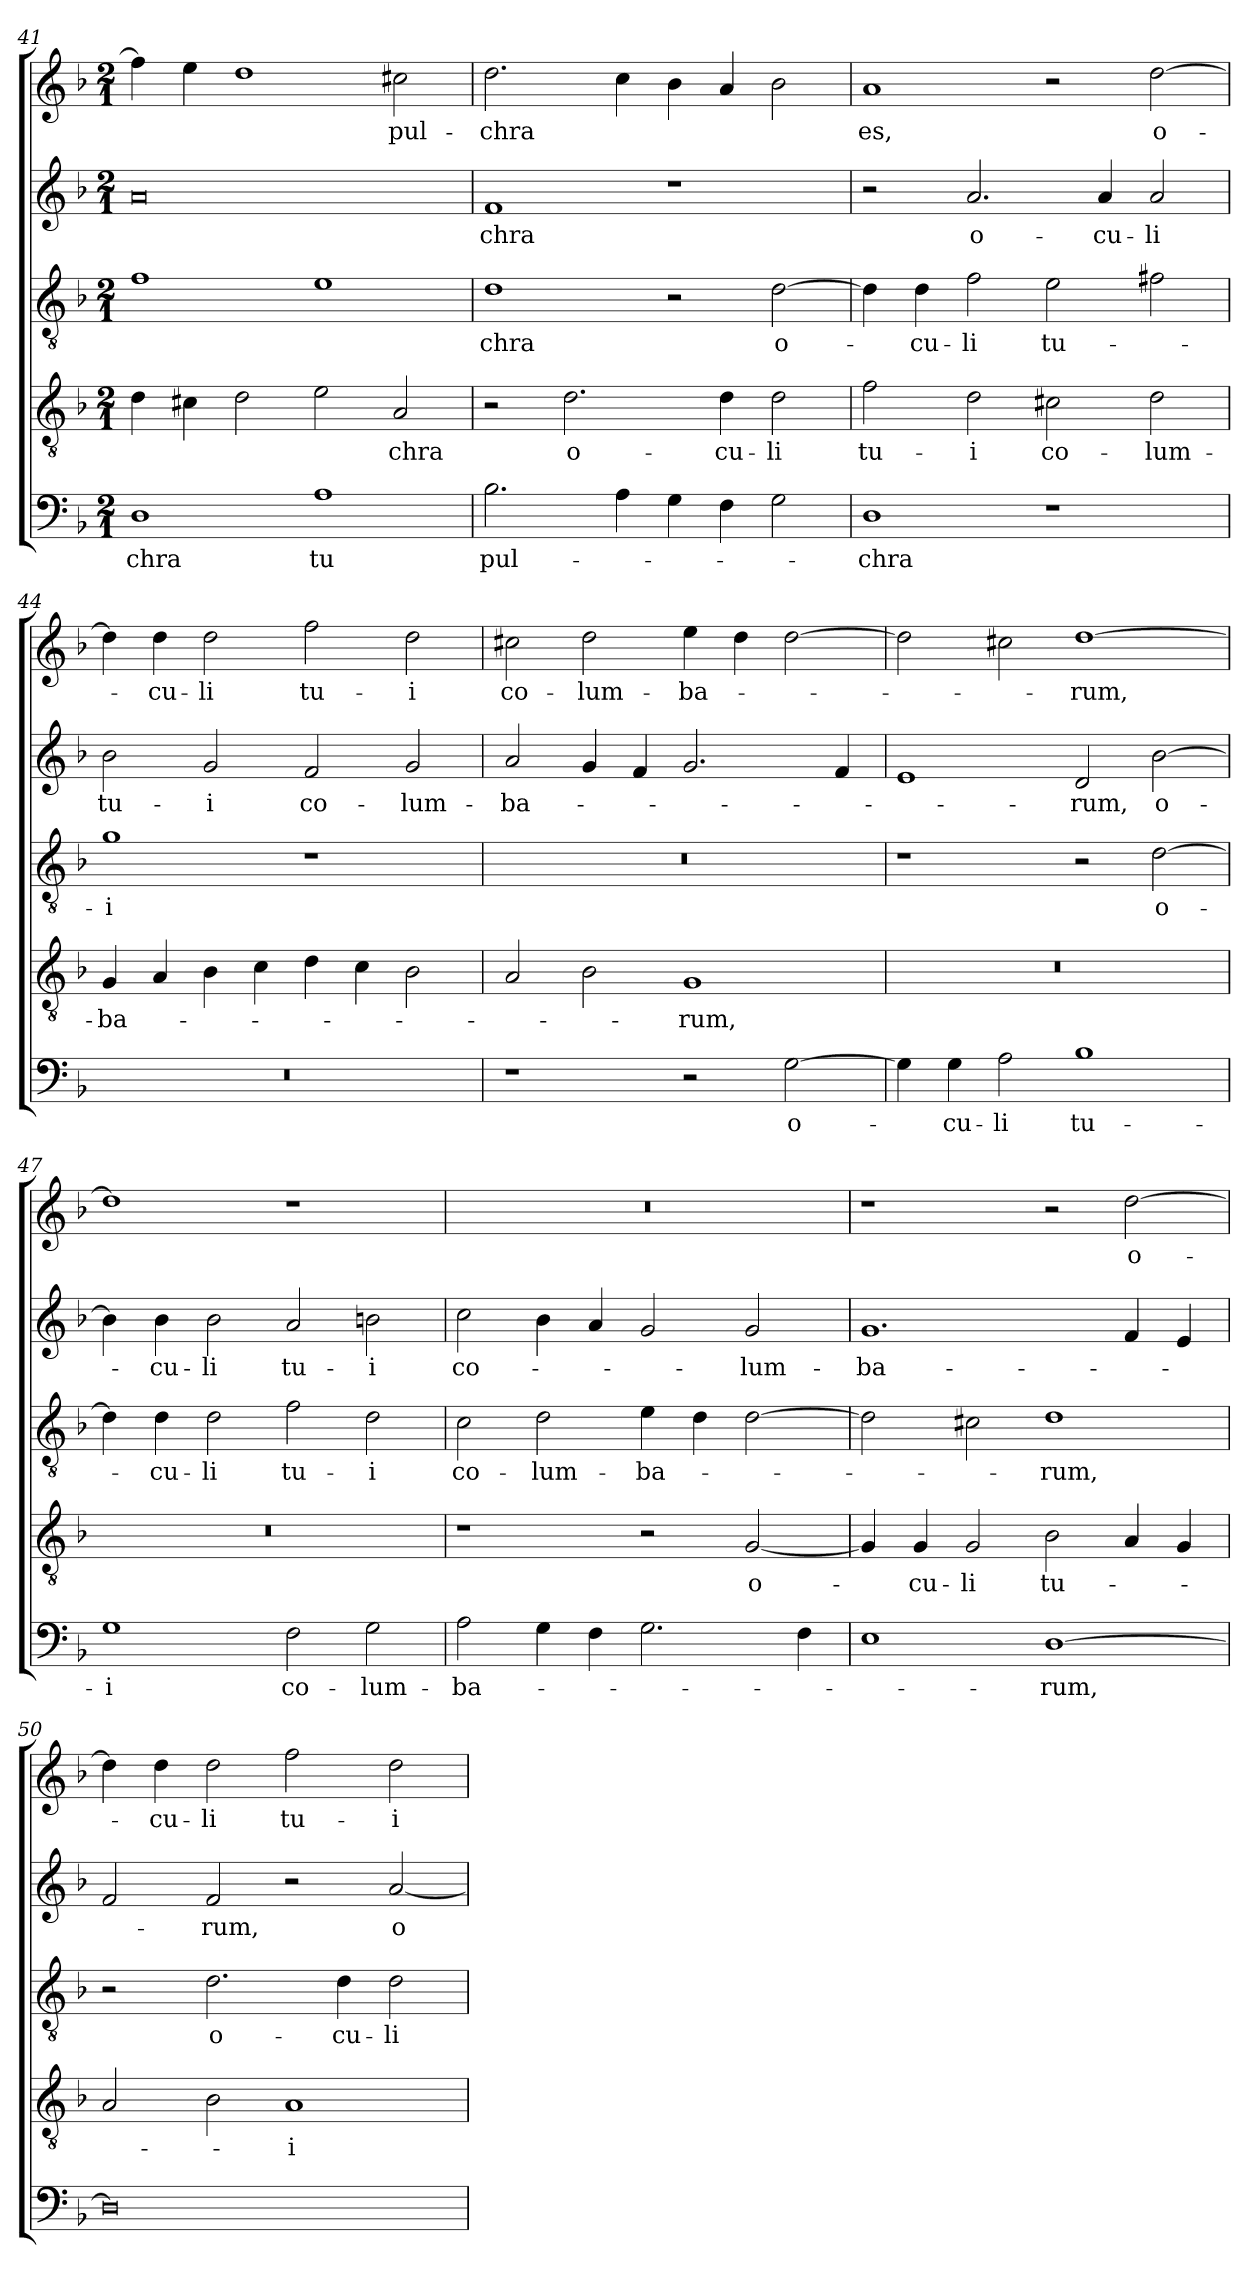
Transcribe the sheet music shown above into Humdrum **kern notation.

**kern	**text	**kern	**text	**kern	**text	**kern	**text	**kern	**text
*part5	*part5	*part4	*part4	*part3	*part3	*part2	*part2	*part1	*part1
*staff5	*staff5	*staff4	*staff4	*staff3	*staff3	*staff2	*staff2	*staff1	*staff1
*clefF4	*	*clefGv2	*	*clefGv2	*	*clefG2	*	*clefG2	*
*k[b-]	*	*k[b-]	*	*k[b-]	*	*k[b-]	*	*k[b-]	*
*F:	*	*F:	*	*F:	*	*F:	*	*F:	*
*M2/1	*	*M2/1	*	*M2/1	*	*M2/1	*	*M2/1	*
=41	=41	=41	=41	=41	=41	=41	=41	=41	=41
!	!LO:LY:b	!	!	!	!	!	!	!	!
1D	-chra	4d\	.	1f	.	0a	.	4ff\]	.
.	.	4c#\	.	.	.	.	.	4ee\	.
.	.	2d\	.	.	.	.	.	1dd	.
!	!LO:LY:b	!	!	!	!	!	!	!	!
1A	tu	2e\	.	1e	.	.	.	.	.
!	!	!	!LO:LY:b	!	!	!	!	!	!LO:LY:b
.	.	2A/	-chra	.	.	.	.	2cc#\	pul-
=42	=42	=42	=42	=42	=42	=42	=42	=42	=42
!	!LO:LY:b	!	!	!	!LO:LY:b	!	!LO:LY:b	!	!LO:LY:b
2.B-\	pul-	2r	.	1d	-chra	1f	-chra	2.dd\	-chra
!	!	!	!LO:LY:b	!	!	!	!	!	!
.	.	2.d\	o-	.	.	.	.	.	.
4A\	.	.	.	.	.	.	.	4cc\	.
4G\	.	.	.	2r	.	1r	.	4b-\	.
!	!	!	!LO:LY:b	!	!	!	!	!	!
4F\	.	4d\	-cu-	.	.	.	.	4a/	.
!	!	!	!LO:LY:b	!	!LO:LY:b	!	!	!	!
2G\	.	2d\	-li	[2d\	o-	.	.	2b-\	.
!!LO:LB:g=z
=43	=43	=43	=43	=43	=43	=43	=43	=43	=43
!	!LO:LY:b	!	!LO:LY:b	!	!	!	!	!	!LO:LY:b
1D	-chra	2f\	tu-	4d\]	.	2r	.	1a	es,
!	!	!	!	!	!LO:LY:b	!	!	!	!
.	.	.	.	4d\	-cu-	.	.	.	.
!	!	!	!LO:LY:b	!	!LO:LY:b	!	!LO:LY:b	!	!
.	.	2d\	-i	2f\	-li	2.a/	o-	.	.
!	!	!	!LO:LY:b	!	!LO:LY:b	!	!	!	!
1r	.	2c#\	co-	2e\	tu-	.	.	2r	.
!	!	!	!	!	!	!	!LO:LY:b	!	!
.	.	.	.	.	.	4a/	-cu-	.	.
!	!	!	!LO:LY:b	!	!	!	!LO:LY:b	!	!LO:LY:b
.	.	2d\	-lum-	2f#X\	.	2a/	-li	[2dd\	o-
=44	=44	=44	=44	=44	=44	=44	=44	=44	=44
!	!	!	!LO:LY:b	!	!LO:LY:b	!	!LO:LY:b	!	!
0r	.	4G/	-ba-	1g	-i	2b-\	tu-	4dd\]	.
!	!	!	!	!	!	!	!	!	!LO:LY:b
.	.	4A/	.	.	.	.	.	4dd\	-cu-
!	!	!	!	!	!	!	!LO:LY:b	!	!LO:LY:b
.	.	4B-\	.	.	.	2g/	-i	2dd\	-li
.	.	4c\	.	.	.	.	.	.	.
!	!	!	!	!	!	!	!LO:LY:b	!	!LO:LY:b
.	.	4d\	.	1r	.	2f/	co-	2ff\	tu-
.	.	4c\	.	.	.	.	.	.	.
!	!	!	!	!	!	!	!LO:LY:b	!	!LO:LY:b
.	.	2B-\	.	.	.	2g/	-lum-	2dd\	-i
=45	=45	=45	=45	=45	=45	=45	=45	=45	=45
!	!	!	!	!	!	!	!LO:LY:b	!	!LO:LY:b
1r	.	2A/	.	0r	.	2a/	-ba-	2cc#\	co-
!	!	!	!	!	!	!	!	!	!LO:LY:b
.	.	2B-\	.	.	.	4g/	.	2dd\	-lum-
.	.	.	.	.	.	4f/	.	.	.
!	!	!	!LO:LY:b	!	!	!	!	!	!LO:LY:b
2r	.	1G	-rum,	.	.	2.g/	.	4ee\	-ba-
.	.	.	.	.	.	.	.	4dd\	.
!	!LO:LY:b	!	!	!	!	!	!	!	!
[2G\	o-	.	.	.	.	.	.	[2dd\	.
.	.	.	.	.	.	4f/	.	.	.
=46	=46	=46	=46	=46	=46	=46	=46	=46	=46
4G\]	.	0r	.	1r	.	1e	.	2dd\]	.
!	!LO:LY:b	!	!	!	!	!	!	!	!
4G\	-cu-	.	.	.	.	.	.	.	.
!	!LO:LY:b	!	!	!	!	!	!	!	!
2A\	-li	.	.	.	.	.	.	2cc#X\	.
!	!LO:LY:b	!	!	!	!	!	!LO:LY:b	!	!LO:LY:b
1B-	tu-	.	.	2r	.	2d/	-rum,	[1dd	-rum,
!	!	!	!	!	!LO:LY:b	!	!LO:LY:b	!	!
.	.	.	.	[2d\	o-	[2b-\	o-	.	.
=47	=47	=47	=47	=47	=47	=47	=47	=47	=47
!	!LO:LY:b	!	!	!	!	!	!	!	!
1G	-i	0r	.	4d\]	.	4b-\]	.	1dd]	.
!	!	!	!	!	!LO:LY:b	!	!LO:LY:b	!	!
.	.	.	.	4d\	-cu-	4b-\	-cu-	.	.
!	!	!	!	!	!LO:LY:b	!	!LO:LY:b	!	!
.	.	.	.	2d\	-li	2b-\	-li	.	.
!	!LO:LY:b	!	!	!	!LO:LY:b	!	!LO:LY:b	!	!
2F\	co-	.	.	2f\	tu-	2a/	tu-	1r	.
!	!LO:LY:b	!	!	!	!LO:LY:b	!	!LO:LY:b	!	!
2G\	-lum-	.	.	2d\	-i	2b\	-i	.	.
=48	=48	=48	=48	=48	=48	=48	=48	=48	=48
!	!LO:LY:b	!	!	!	!LO:LY:b	!	!LO:LY:b	!	!
2A\	-ba-	1r	.	2c\	co-	2cc\	co-	0r	.
!	!	!	!	!	!LO:LY:b	!	!	!	!
4G\	.	.	.	2d\	-lum-	4b-\	.	.	.
4F\	.	.	.	.	.	4a/	.	.	.
!	!	!	!	!	!LO:LY:b	!	!	!	!
2.G\	.	2r	.	4e\	-ba-	2g/	.	.	.
.	.	.	.	4d\	.	.	.	.	.
!	!	!	!LO:LY:b	!	!	!	!LO:LY:b	!	!
.	.	[2G/	o-	[2d\	.	2g/	-lum-	.	.
4F\	.	.	.	.	.	.	.	.	.
!!LO:PB:g=z
=49	=49	=49	=49	=49	=49	=49	=49	=49	=49
!	!	!	!	!	!	!	!LO:LY:b	!	!
1E	.	4G/]	.	2d\]	.	1.g	-ba-	1r	.
!	!	!	!LO:LY:b	!	!	!	!	!	!
.	.	4G/	-cu-	.	.	.	.	.	.
!	!	!	!LO:LY:b	!	!	!	!	!	!
.	.	2G/	-li	2c#X\	.	.	.	.	.
!	!LO:LY:b	!	!LO:LY:b	!	!LO:LY:b	!	!	!	!
[1D	-rum,	2B-\	tu-	1d	-rum,	.	.	2r	.
!	!	!	!	!	!	!	!	!	!LO:LY:b
.	.	4A/	.	.	.	4f/	.	[2dd\	o-
.	.	4G/	.	.	.	4e/	.	.	.
=50	=50	=50	=50	=50	=50	=50	=50	=50	=50
0D]	.	2A/	.	2r	.	2f/	.	4dd\]	.
!	!	!	!	!	!	!	!	!	!LO:LY:b
.	.	.	.	.	.	.	.	4dd\	-cu-
!	!	!	!	!	!LO:LY:b	!	!LO:LY:b	!	!LO:LY:b
.	.	2B-\	.	2.d\	o-	2f/	-rum,	2dd\	-li
!	!	!	!LO:LY:b	!	!	!	!	!	!LO:LY:b
.	.	1A	-i	.	.	2r	.	2ff\	tu-
!	!	!	!	!	!LO:LY:b	!	!	!	!
.	.	.	.	4d\	-cu-	.	.	.	.
!	!	!	!	!	!LO:LY:b	!	!LO:LY:b	!	!LO:LY:b
.	.	.	.	2d\	-li	[2a/	o-	2dd\	-i
=	=	=	=	=	=	=	=	=	=
*-	*-	*-	*-	*-	*-	*-	*-	*-	*-
